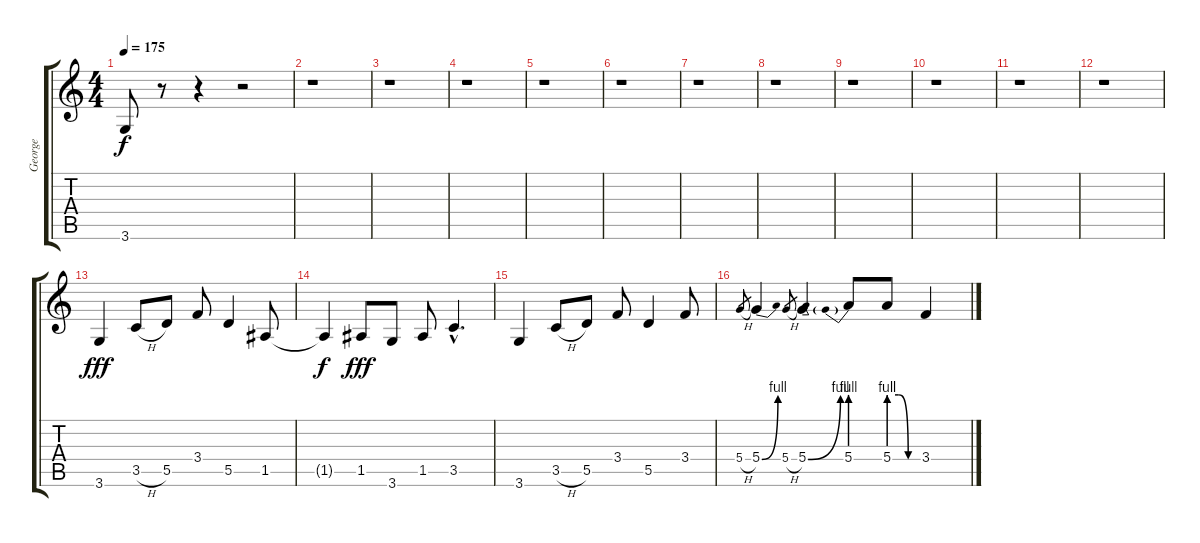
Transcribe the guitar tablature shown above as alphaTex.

\track ("George" "George") {instrument electricguitarclean}
\staff {score tabs}
\tuning (E4 B3 G3 D3 A2 E2) {hide}
\ts (4 4)
\tempo 175
\clef g2
\ks c
3.6.8{dy f} r.8 r.4 r.2 |
r.1 |
r.1 |
r.1 |
r.1 |
r.1 |
r.1 |
r.1 |
r.1 |
r.1 |
r.1 |
r.1 |
3.6.4{dy fff} 3.5{h}.8 5.5.8 3.4.8 5.5.4 1.5.8 |
1.5{t}.4{dy f} 1.5.8{dy fff} 3.6.8 1.5.8 3.5{hac}.4{d} |
3.6.4 3.5{h}.8 5.5.8 3.4.8 5.5.4 3.4.8 |
5.4{h}.8{gr} 5.4{be (bend 0 0 60 4)}.4 5.4{h}.8{gr} 5.4{be (bend 0 0 60 4)}.4 5.4{be (prebend 0 4 60 4)}.8 5.4{be (custom 0 4 20 4 40 0 60 0)}.8 3.4.4
